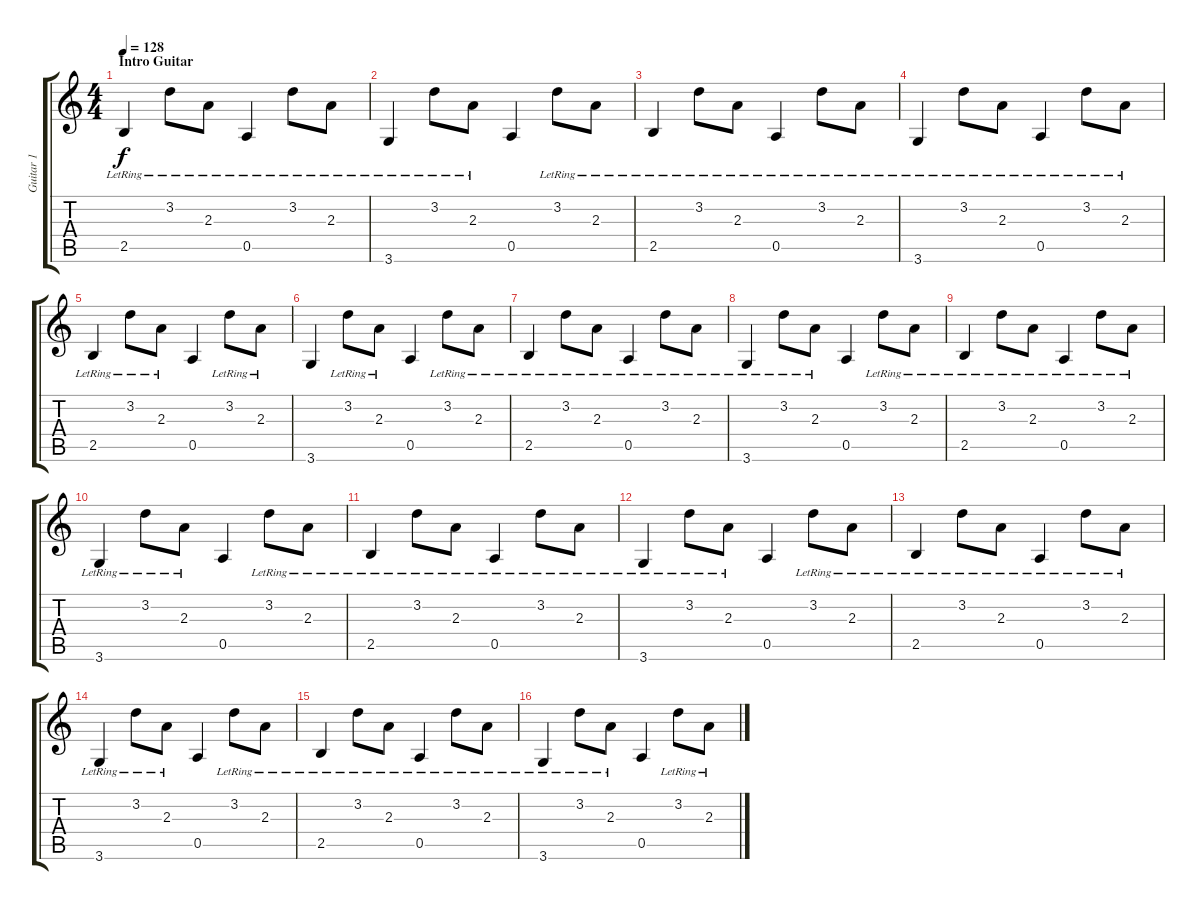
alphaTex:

\track ("Guitar 1" "Guitar 1") {instrument acousticguitarsteel}
\staff {score tabs}
\tuning (E4 B3 G3 D3 A2 E2) {hide}
\ts (4 4)
\section ("" "Intro Guitar")
\tempo 128
\clef g2
\ks c
2.5{lr}.4{dy f instrument acousticguitarsteel} 3.2{lr}.8 2.3{lr}.8 0.5{lr}.4 3.2{lr}.8 2.3{lr}.8 |
3.6{lr}.4 3.2{lr}.8 2.3{lr}.8 0.5.4 3.2{lr}.8 2.3{lr}.8 |
2.5{lr}.4 3.2{lr}.8 2.3{lr}.8 0.5{lr}.4 3.2{lr}.8 2.3{lr}.8 |
3.6{lr}.4 3.2{lr}.8 2.3{lr}.8 0.5{lr}.4 3.2{lr}.8 2.3{lr}.8 |
2.5{lr}.4 3.2{lr}.8 2.3{lr}.8 0.5.4 3.2{lr}.8 2.3{lr}.8 |
3.6.4 3.2{lr}.8 2.3{lr}.8 0.5.4 3.2{lr}.8 2.3{lr}.8 |
2.5{lr}.4 3.2{lr}.8 2.3{lr}.8 0.5{lr}.4 3.2{lr}.8 2.3{lr}.8 |
3.6{lr}.4 3.2{lr}.8 2.3{lr}.8 0.5.4 3.2{lr}.8 2.3{lr}.8 |
2.5{lr}.4 3.2{lr}.8 2.3{lr}.8 0.5{lr}.4 3.2{lr}.8 2.3{lr}.8 |
3.6{lr}.4 3.2{lr}.8 2.3{lr}.8 0.5.4 3.2{lr}.8 2.3{lr}.8 |
2.5{lr}.4 3.2{lr}.8 2.3{lr}.8 0.5{lr}.4 3.2{lr}.8 2.3{lr}.8 |
3.6{lr}.4 3.2{lr}.8 2.3{lr}.8 0.5.4 3.2{lr}.8 2.3{lr}.8 |
2.5{lr}.4 3.2{lr}.8 2.3{lr}.8 0.5{lr}.4 3.2{lr}.8 2.3{lr}.8 |
3.6{lr}.4 3.2{lr}.8 2.3{lr}.8 0.5.4 3.2{lr}.8 2.3{lr}.8 |
2.5{lr}.4 3.2{lr}.8 2.3{lr}.8 0.5{lr}.4 3.2{lr}.8 2.3{lr}.8 |
3.6{lr}.4 3.2{lr}.8 2.3{lr}.8 0.5.4 3.2{lr}.8 2.3{lr}.8
